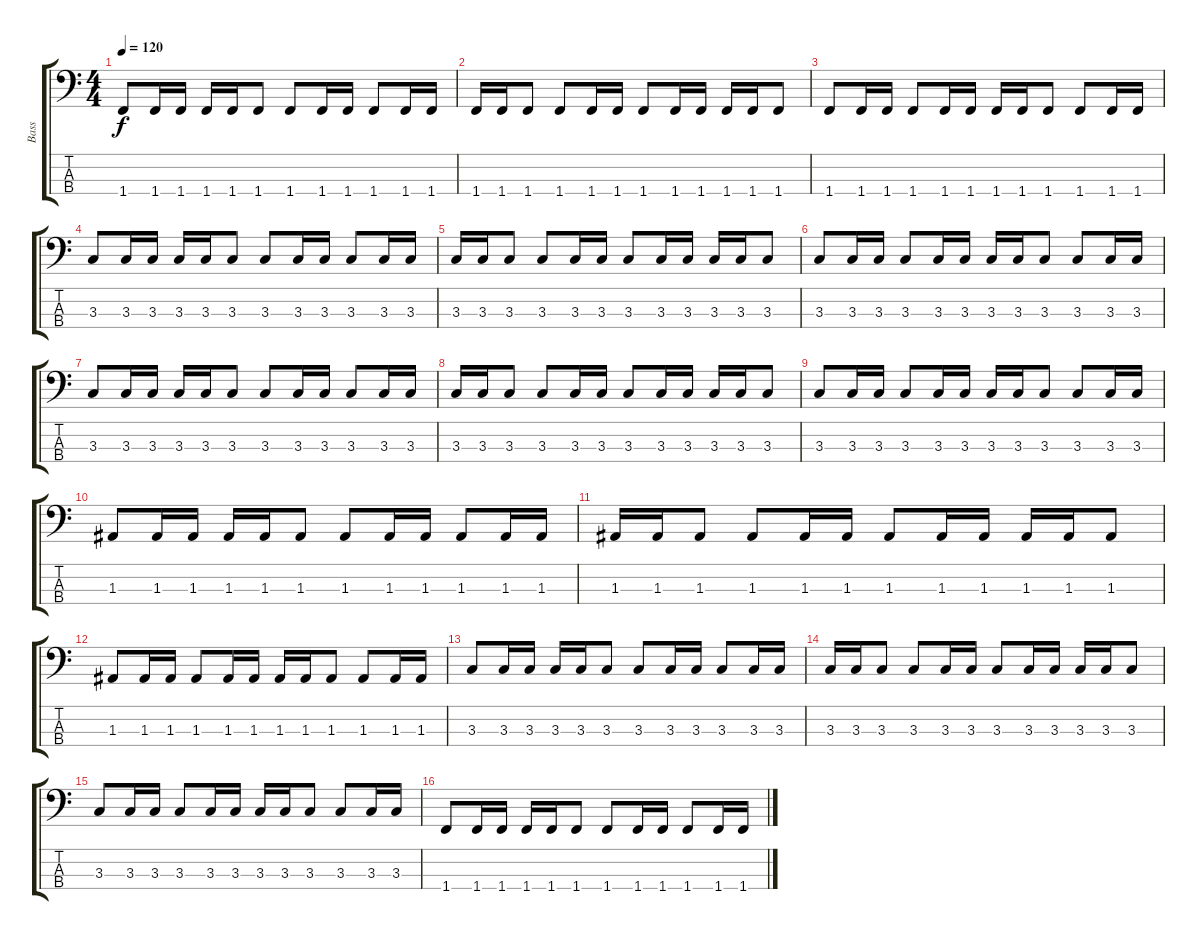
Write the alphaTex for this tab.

\track ("Bass" "Bass") {instrument electricbassfinger}
\staff {score tabs}
\tuning (G2 D2 A1 E1) {hide}
\ts (4 4)
\tempo 120
\clef f4
\ks c
1.4.8{dy f} 1.4.16 1.4.16 1.4.16 1.4.16 1.4.8 1.4.8 1.4.16 1.4.16 1.4.8 1.4.16 1.4.16 |
1.4.16 1.4.16 1.4.8 1.4.8 1.4.16 1.4.16 1.4.8 1.4.16 1.4.16 1.4.16 1.4.16 1.4.8 |
1.4.8 1.4.16 1.4.16 1.4.8 1.4.16 1.4.16 1.4.16 1.4.16 1.4.8 1.4.8 1.4.16 1.4.16 |
3.3.8 3.3.16 3.3.16 3.3.16 3.3.16 3.3.8 3.3.8 3.3.16 3.3.16 3.3.8 3.3.16 3.3.16 |
3.3.16 3.3.16 3.3.8 3.3.8 3.3.16 3.3.16 3.3.8 3.3.16 3.3.16 3.3.16 3.3.16 3.3.8 |
3.3.8 3.3.16 3.3.16 3.3.8 3.3.16 3.3.16 3.3.16 3.3.16 3.3.8 3.3.8 3.3.16 3.3.16 |
3.3.8 3.3.16 3.3.16 3.3.16 3.3.16 3.3.8 3.3.8 3.3.16 3.3.16 3.3.8 3.3.16 3.3.16 |
3.3.16 3.3.16 3.3.8 3.3.8 3.3.16 3.3.16 3.3.8 3.3.16 3.3.16 3.3.16 3.3.16 3.3.8 |
3.3.8 3.3.16 3.3.16 3.3.8 3.3.16 3.3.16 3.3.16 3.3.16 3.3.8 3.3.8 3.3.16 3.3.16 |
1.3.8 1.3.16 1.3.16 1.3.16 1.3.16 1.3.8 1.3.8 1.3.16 1.3.16 1.3.8 1.3.16 1.3.16 |
1.3.16 1.3.16 1.3.8 1.3.8 1.3.16 1.3.16 1.3.8 1.3.16 1.3.16 1.3.16 1.3.16 1.3.8 |
1.3.8 1.3.16 1.3.16 1.3.8 1.3.16 1.3.16 1.3.16 1.3.16 1.3.8 1.3.8 1.3.16 1.3.16 |
3.3.8 3.3.16 3.3.16 3.3.16 3.3.16 3.3.8 3.3.8 3.3.16 3.3.16 3.3.8 3.3.16 3.3.16 |
3.3.16 3.3.16 3.3.8 3.3.8 3.3.16 3.3.16 3.3.8 3.3.16 3.3.16 3.3.16 3.3.16 3.3.8 |
3.3.8 3.3.16 3.3.16 3.3.8 3.3.16 3.3.16 3.3.16 3.3.16 3.3.8 3.3.8 3.3.16 3.3.16 |
1.4.8 1.4.16 1.4.16 1.4.16 1.4.16 1.4.8 1.4.8 1.4.16 1.4.16 1.4.8 1.4.16 1.4.16
